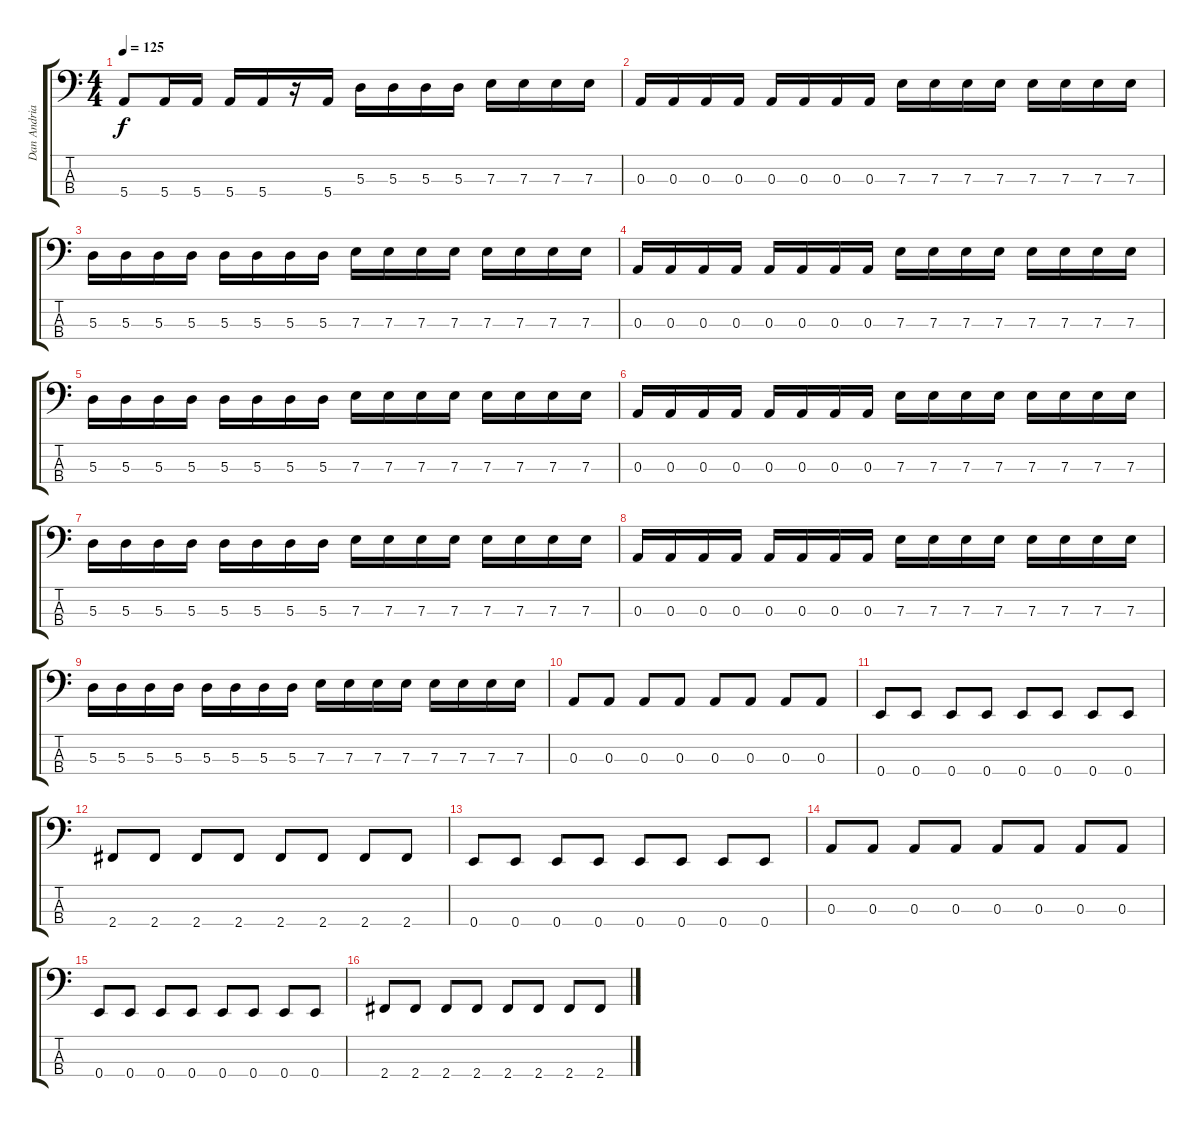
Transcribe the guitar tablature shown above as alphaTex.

\track ("Dan Andriano" "Dan Andria") {instrument electricbasspick}
\staff {score tabs}
\tuning (G2 D2 A1 E1) {hide}
\ts (4 4)
\tempo 125
\clef f4
\ks c
5.4.8{dy f} 5.4.16 5.4.16 5.4.16 5.4.16 r.16 5.4.16 5.3.16 5.3.16 5.3.16 5.3.16 7.3.16 7.3.16 7.3.16 7.3.16 |
0.3.16 0.3.16 0.3.16 0.3.16 0.3.16 0.3.16 0.3.16 0.3.16 7.3.16 7.3.16 7.3.16 7.3.16 7.3.16 7.3.16 7.3.16 7.3.16 |
5.3.16 5.3.16 5.3.16 5.3.16 5.3.16 5.3.16 5.3.16 5.3.16 7.3.16 7.3.16 7.3.16 7.3.16 7.3.16 7.3.16 7.3.16 7.3.16 |
0.3.16 0.3.16 0.3.16 0.3.16 0.3.16 0.3.16 0.3.16 0.3.16 7.3.16 7.3.16 7.3.16 7.3.16 7.3.16 7.3.16 7.3.16 7.3.16 |
5.3.16 5.3.16 5.3.16 5.3.16 5.3.16 5.3.16 5.3.16 5.3.16 7.3.16 7.3.16 7.3.16 7.3.16 7.3.16 7.3.16 7.3.16 7.3.16 |
0.3.16 0.3.16 0.3.16 0.3.16 0.3.16 0.3.16 0.3.16 0.3.16 7.3.16 7.3.16 7.3.16 7.3.16 7.3.16 7.3.16 7.3.16 7.3.16 |
5.3.16 5.3.16 5.3.16 5.3.16 5.3.16 5.3.16 5.3.16 5.3.16 7.3.16 7.3.16 7.3.16 7.3.16 7.3.16 7.3.16 7.3.16 7.3.16 |
0.3.16 0.3.16 0.3.16 0.3.16 0.3.16 0.3.16 0.3.16 0.3.16 7.3.16 7.3.16 7.3.16 7.3.16 7.3.16 7.3.16 7.3.16 7.3.16 |
5.3.16 5.3.16 5.3.16 5.3.16 5.3.16 5.3.16 5.3.16 5.3.16 7.3.16 7.3.16 7.3.16 7.3.16 7.3.16 7.3.16 7.3.16 7.3.16 |
0.3.8 0.3.8 0.3.8 0.3.8 0.3.8 0.3.8 0.3.8 0.3.8 |
0.4.8 0.4.8 0.4.8 0.4.8 0.4.8 0.4.8 0.4.8 0.4.8 |
2.4.8 2.4.8 2.4.8 2.4.8 2.4.8 2.4.8 2.4.8 2.4.8 |
0.4.8 0.4.8 0.4.8 0.4.8 0.4.8 0.4.8 0.4.8 0.4.8 |
0.3.8 0.3.8 0.3.8 0.3.8 0.3.8 0.3.8 0.3.8 0.3.8 |
0.4.8 0.4.8 0.4.8 0.4.8 0.4.8 0.4.8 0.4.8 0.4.8 |
2.4.8 2.4.8 2.4.8 2.4.8 2.4.8 2.4.8 2.4.8 2.4.8
